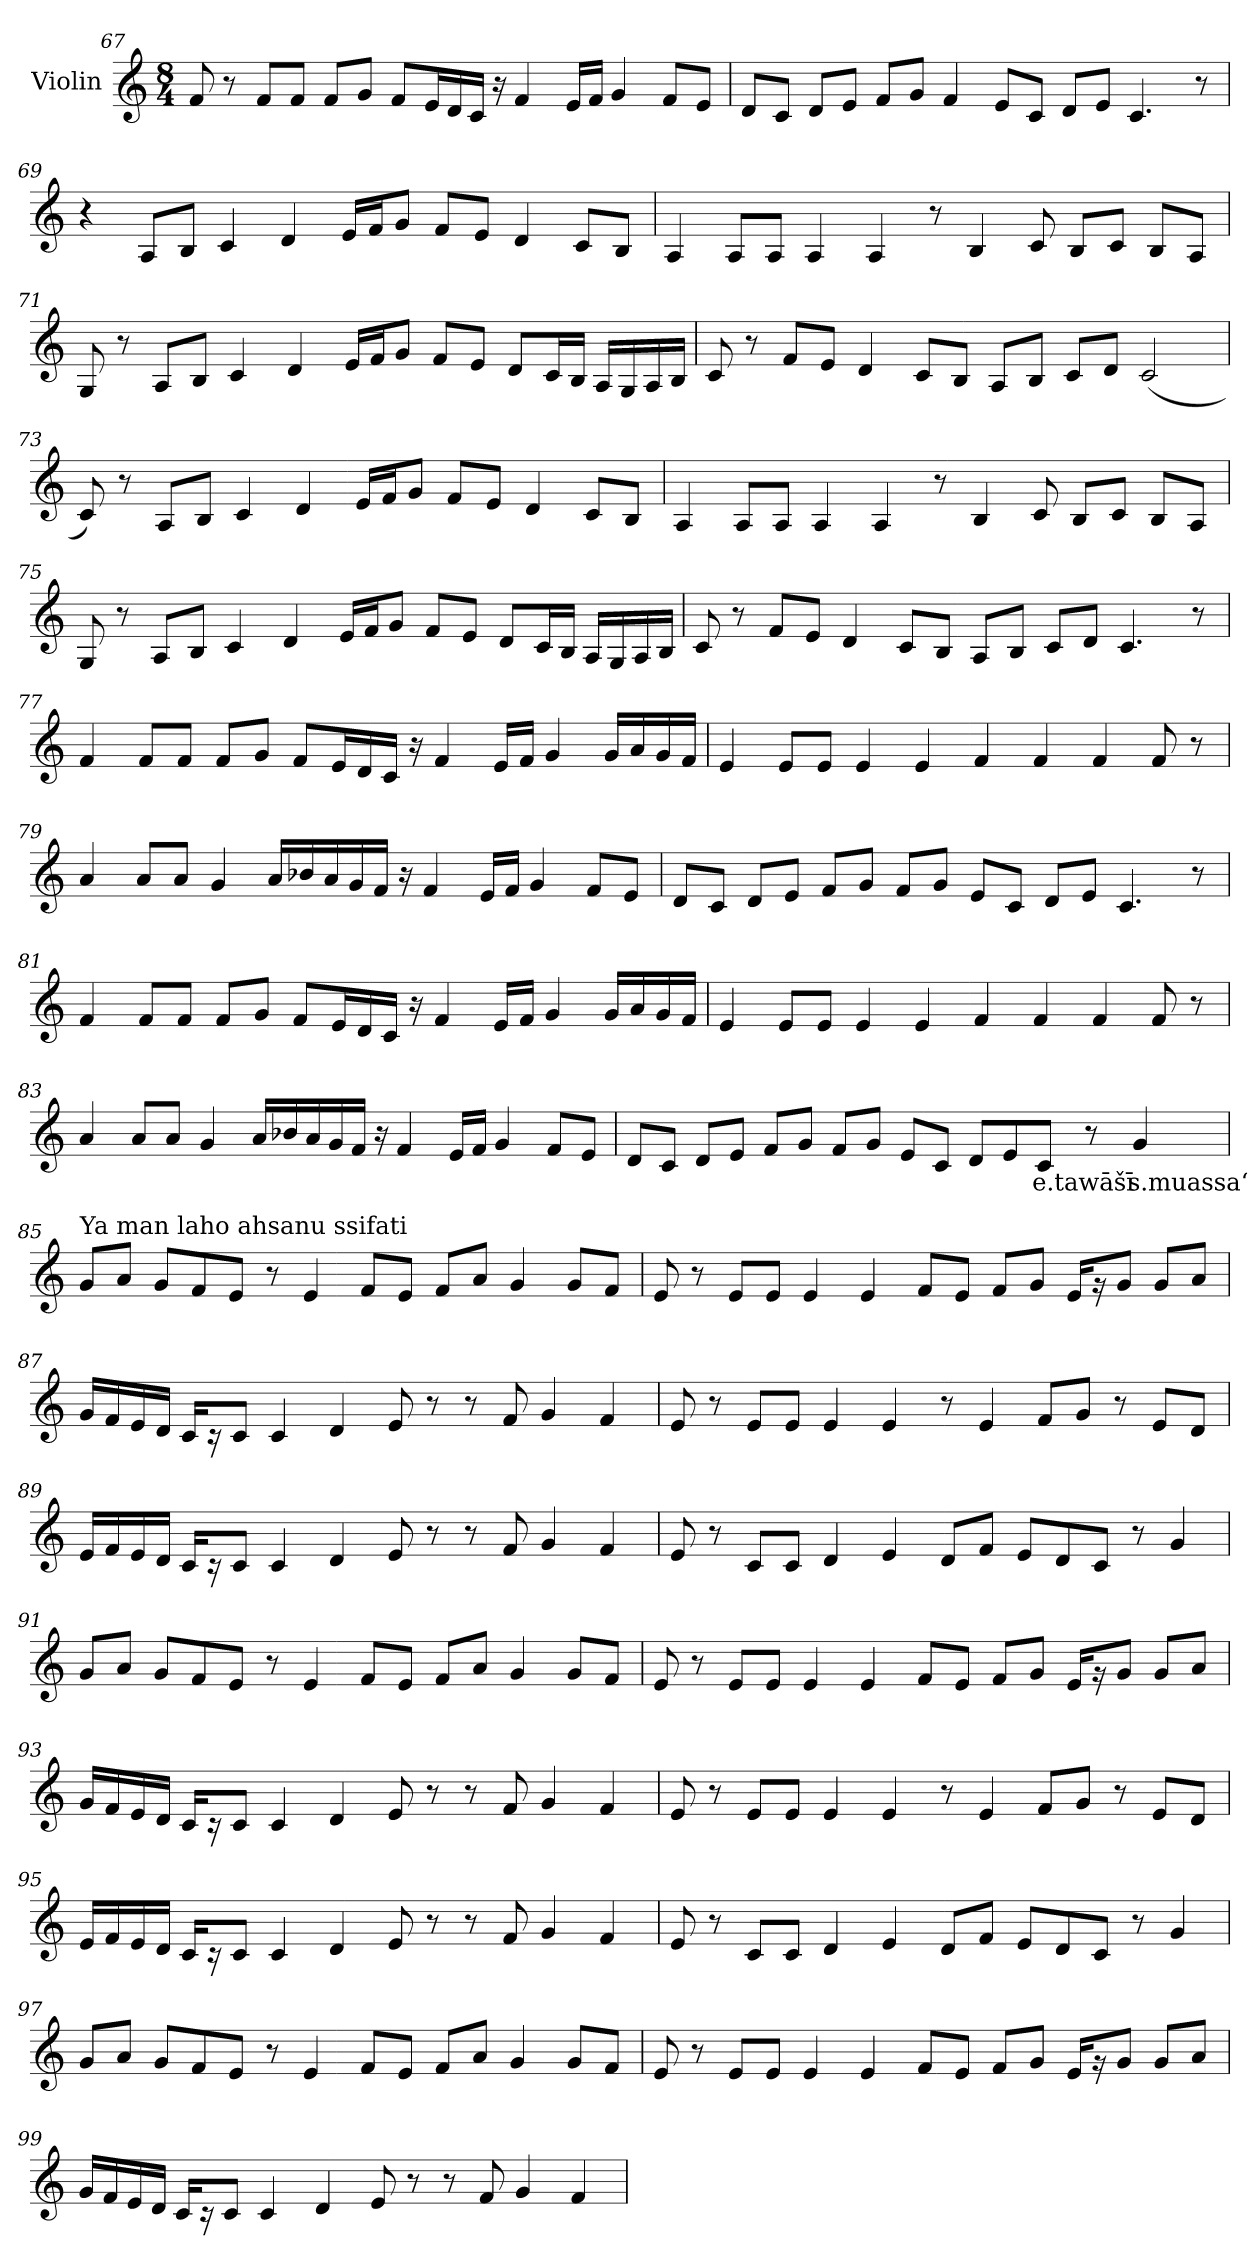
**kern	**text
*part1	*part1
*staff1	*staff1
*I"Violin	*
*clefG2	*
*k[]	*
*M8/4	*
=67	=67
8f/	.
8r	.
8f/L	.
8f/J	.
8f/L	.
8g/J	.
8f/L	.
16e/L	.
16d/	.
16c/JJ	.
16r	.
4f/	.
16e/LL	.
16f/JJ	.
4g/	.
8f/L	.
8e/J	.
!!LO:LB:g=z
=68	=68
8d/L	.
8c/J	.
8d/L	.
8e/J	.
8f/L	.
8g/J	.
4f/	.
8e/L	.
8c/J	.
8d/L	.
8e/J	.
4.c/	.
8r	.
=69	=69
4r	.
8A/L	.
8B/J	.
4c/	.
4d/	.
16e/LL	.
16f/J	.
8g/J	.
8f/L	.
8e/J	.
4d/	.
8c/L	.
8B/J	.
!!LO:LB:g=z
=70	=70
4A/	.
8A/L	.
8A/J	.
4A/	.
4A/	.
8r	.
4B/	.
8c/	.
8B/L	.
8c/J	.
8B/L	.
8A/J	.
=71	=71
8G/	.
8r	.
8A/L	.
8B/J	.
4c/	.
4d/	.
16e/LL	.
16f/J	.
8g/J	.
8f/L	.
8e/J	.
8d/L	.
16c/L	.
16B/JJ	.
16A/LL	.
16G/	.
16A/	.
16B/JJ	.
!!LO:PB:g=z
=72	=72
8c/	.
8r	.
8f/L	.
8e/J	.
4d/	.
8c/L	.
8B/J	.
8A/L	.
8B/J	.
8c/L	.
8d/J	.
(<2c/	.
=73	=73
8c/)	.
8r	.
8A/L	.
8B/J	.
4c/	.
4d/	.
16e/LL	.
16f/J	.
8g/J	.
8f/L	.
8e/J	.
4d/	.
8c/L	.
8B/J	.
!!LO:LB:g=z
=74	=74
4A/	.
8A/L	.
8A/J	.
4A/	.
4A/	.
8r	.
4B/	.
8c/	.
8B/L	.
8c/J	.
8B/L	.
8A/J	.
=75	=75
8G/	.
8r	.
8A/L	.
8B/J	.
4c/	.
4d/	.
16e/LL	.
16f/J	.
8g/J	.
8f/L	.
8e/J	.
8d/L	.
16c/L	.
16B/JJ	.
16A/LL	.
16G/	.
16A/	.
16B/JJ	.
!!LO:LB:g=z
=76	=76
8c/	.
8r	.
8f/L	.
8e/J	.
4d/	.
8c/L	.
8B/J	.
8A/L	.
8B/J	.
8c/L	.
8d/J	.
4.c/	.
8r	.
=77	=77
4f/	.
8f/L	.
8f/J	.
8f/L	.
8g/J	.
8f/L	.
16e/L	.
16d/	.
16c/JJ	.
16r	.
4f/	.
16e/LL	.
16f/JJ	.
4g/	.
16g/LL	.
16a/	.
16g/	.
16f/JJ	.
!!LO:LB:g=z
=78	=78
4e/	.
8e/L	.
8e/J	.
4e/	.
4e/	.
4f/	.
4f/	.
4f/	.
8f/	.
8r	.
=79	=79
4a/	.
8a/L	.
8a/J	.
4g/	.
16a/LL	.
16b-X/	.
16a/	.
16g/	.
16f/JJ	.
16r	.
4f/	.
16e/LL	.
16f/JJ	.
4g/	.
8f/L	.
8e/J	.
!!LO:LB:g=z
=80	=80
8d/L	.
8c/J	.
8d/L	.
8e/J	.
8f/L	.
8g/J	.
8f/L	.
8g/J	.
8e/L	.
8c/J	.
8d/L	.
8e/J	.
4.c/	.
8r	.
=81	=81
4f/	.
8f/L	.
8f/J	.
8f/L	.
8g/J	.
8f/L	.
16e/L	.
16d/	.
16c/JJ	.
16r	.
4f/	.
16e/LL	.
16f/JJ	.
4g/	.
16g/LL	.
16a/	.
16g/	.
16f/JJ	.
!!LO:LB:g=z
=82	=82
4e/	.
8e/L	.
8e/J	.
4e/	.
4e/	.
4f/	.
4f/	.
4f/	.
8f/	.
8r	.
=83	=83
4a/	.
8a/L	.
8a/J	.
4g/	.
16a/LL	.
16b-X/	.
16a/	.
16g/	.
16f/JJ	.
16r	.
4f/	.
16e/LL	.
16f/JJ	.
4g/	.
8f/L	.
8e/J	.
!!LO:LB:g=z
=84	=84
8d/L	.
8c/J	.
8d/L	.
8e/J	.
8f/L	.
8g/J	.
8f/L	.
8g/J	.
8e/L	.
8c/J	.
8d/L	.
8e/	.
!	!LO:LY:b
8c/J	e.tawāšī
8r	.
!	!LO:LY:b
4g/	s.muassa‘
=85	=85
!LO:TX:a:t=Ya man laho ahsanu ssifati	!
8g/L	.
8a/J	.
8g/L	.
8f/	.
8e/J	.
8r	.
4e/	.
8f/L	.
8e/J	.
8f/L	.
8a/J	.
4g/	.
8g/L	.
8f/J	.
!!LO:LB:g=z
=86	=86
8e/	.
8r	.
8e/L	.
8e/J	.
4e/	.
4e/	.
8f/L	.
8e/J	.
8f/L	.
8g/J	.
16e/KL	.
16r	.
8g/J	.
8g/L	.
8a/J	.
=87	=87
16g/LL	.
16f/	.
16e/	.
16d/JJ	.
16c/KL	.
16r	.
8c/J	.
4c/	.
4d/	.
8e/	.
8r	.
8r	.
8f/	.
4g/	.
4f/	.
!!LO:PB:g=z
=88	=88
8e/	.
8r	.
8e/L	.
8e/J	.
4e/	.
4e/	.
8r	.
4e/	.
8f/L	.
8g/J	.
8r	.
8e/L	.
8d/J	.
=89	=89
16e/LL	.
16f/	.
16e/	.
16d/JJ	.
16c/KL	.
16r	.
8c/J	.
4c/	.
4d/	.
8e/	.
8r	.
8r	.
8f/	.
4g/	.
4f/	.
!!LO:LB:g=z
=90	=90
8e/	.
8r	.
8c/L	.
8c/J	.
4d/	.
4e/	.
8d/L	.
8f/J	.
8e/L	.
8d/	.
8c/J	.
8r	.
4g/	.
=91	=91
8g/L	.
8a/J	.
8g/L	.
8f/	.
8e/J	.
8r	.
4e/	.
8f/L	.
8e/J	.
8f/L	.
8a/J	.
4g/	.
8g/L	.
8f/J	.
!!LO:LB:g=z
=92	=92
8e/	.
8r	.
8e/L	.
8e/J	.
4e/	.
4e/	.
8f/L	.
8e/J	.
8f/L	.
8g/J	.
16e/KL	.
16r	.
8g/J	.
8g/L	.
8a/J	.
=93	=93
16g/LL	.
16f/	.
16e/	.
16d/JJ	.
16c/KL	.
16r	.
8c/J	.
4c/	.
4d/	.
8e/	.
8r	.
8r	.
8f/	.
4g/	.
4f/	.
!!LO:LB:g=z
=94	=94
8e/	.
8r	.
8e/L	.
8e/J	.
4e/	.
4e/	.
8r	.
4e/	.
8f/L	.
8g/J	.
8r	.
8e/L	.
8d/J	.
=95	=95
16e/LL	.
16f/	.
16e/	.
16d/JJ	.
16c/KL	.
16r	.
8c/J	.
4c/	.
4d/	.
8e/	.
8r	.
8r	.
8f/	.
4g/	.
4f/	.
!!LO:LB:g=z
=96	=96
8e/	.
8r	.
8c/L	.
8c/J	.
4d/	.
4e/	.
8d/L	.
8f/J	.
8e/L	.
8d/	.
8c/J	.
8r	.
4g/	.
=97	=97
8g/L	.
8a/J	.
8g/L	.
8f/	.
8e/J	.
8r	.
4e/	.
8f/L	.
8e/J	.
8f/L	.
8a/J	.
4g/	.
8g/L	.
8f/J	.
!!LO:LB:g=z
=98	=98
8e/	.
8r	.
8e/L	.
8e/J	.
4e/	.
4e/	.
8f/L	.
8e/J	.
8f/L	.
8g/J	.
16e/KL	.
16r	.
8g/J	.
8g/L	.
8a/J	.
=99	=99
16g/LL	.
16f/	.
16e/	.
16d/JJ	.
16c/KL	.
16r	.
8c/J	.
4c/	.
4d/	.
8e/	.
8r	.
8r	.
8f/	.
4g/	.
4f/	.
=	=
*-	*-
